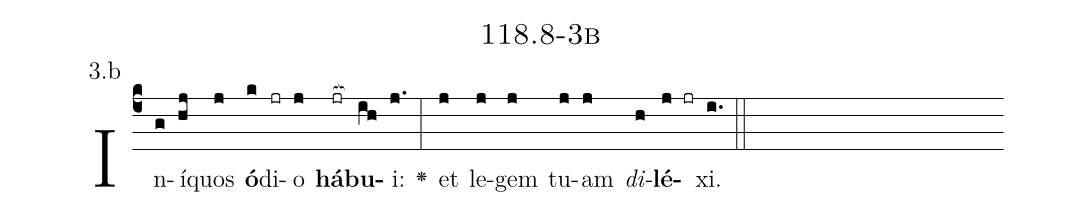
name: 118.8-3b;
annotation: 3.b;
%%
(c4)In(g)í(hj)quos(j) <b>ó</b>(k)di(jr)o(j) <b>há</b>(jr[ocb:1{])<b>bu</b>(ih[ocb:0}])i:(j.) <v>\greheightstar</v>(:) et(j) le(j)gem(j) tu(j)am(j) <i>di</i>(h)<b>lé</b>(j jr)xi.(i.) (::)


%E(j) u(j) o(j) u(h) a(j) e.(i.) (::)
